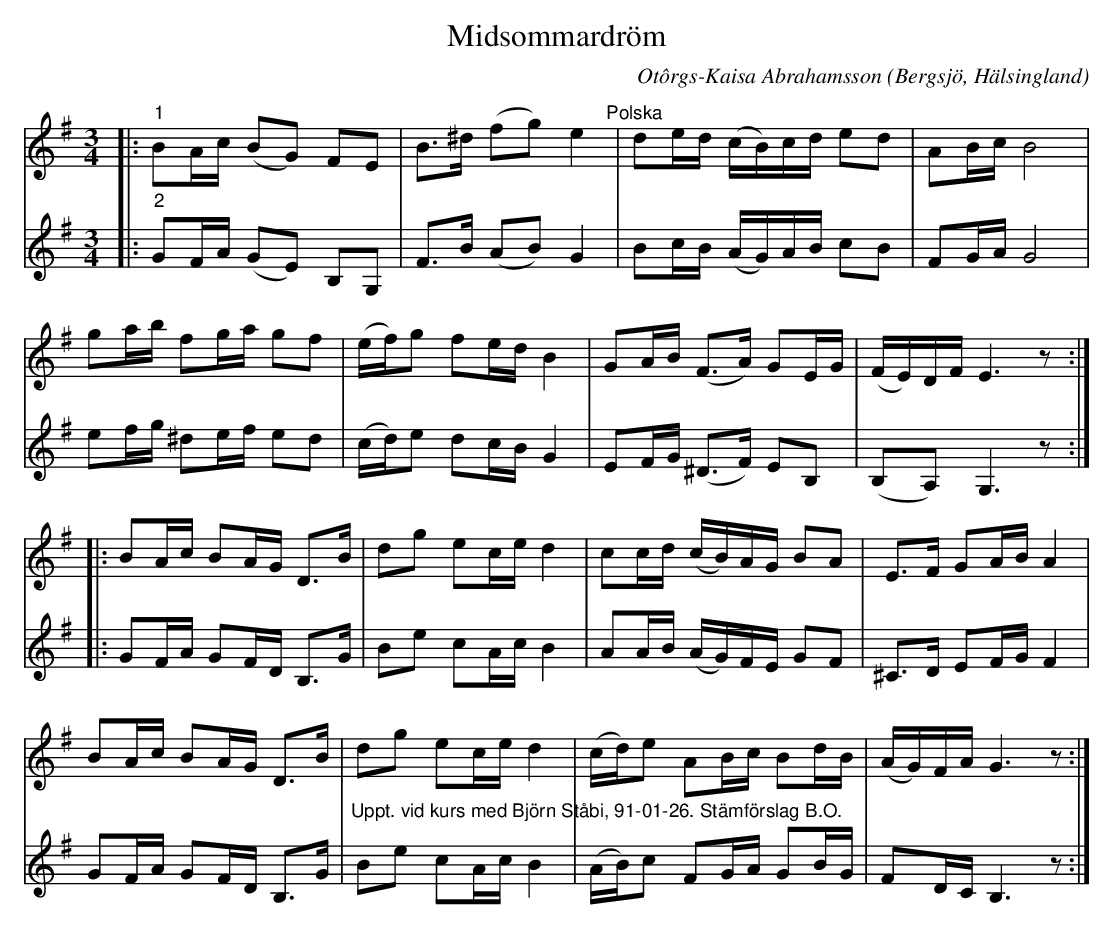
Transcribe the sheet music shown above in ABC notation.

X:1
T:Midsommardröm
C:Otôrgs-Kaisa Abrahamsson
O:Bergsjö, Hälsingland
L:1/16
M:3/4
K:G
V:1
|:"^1" B2Ac (B2G2) F2E2 | B2>^d2 (f2g2) e4"^Polska" | d2ed (cB)cd e2d2 | A2Bc B8 |
 g2ab f2ga g2f2 | (ef)g2 f2ed B4 | G2AB (F2>A2) G2EG | (FE)DF E6 z2 ::
B2Ac B2AG D2>B2 | d2g2 e2ce d4 | c2cd (cB)AG B2A2 | E2>F2 G2AB A4 |
B2Ac B2AG D2>B2 | d2g2 e2ce d4 | (cd)e2 A2Bc B2dB | (AG)FA G6 z2 :|
V:2
|:"^2" G2FA (G2E2) B,2G,2 | F2>B2 (A2B2) G4 | B2cB (AG)AB c2B2 | F2GA G8 |
e2fg ^d2ef e2d2 | (cd)e2 d2cB G4 | E2FG (^D2>F2) E2B,2 | (B,2A,2) G,6 z2 ::
G2FA G2FD B,2>G2 | B2e2 c2Ac B4 | A2AB (AG)FE G2F2 | ^C2>D2 E2FG F4 |
G2FA G2FD B,2>G2 |"^Uppt. vid kurs med Björn Ståbi, 91-01-26. Stämförslag B.O." B2e2 c2Ac B4 | (AB)c2 F2GA G2BG | F2DC B,6 z2 :|
